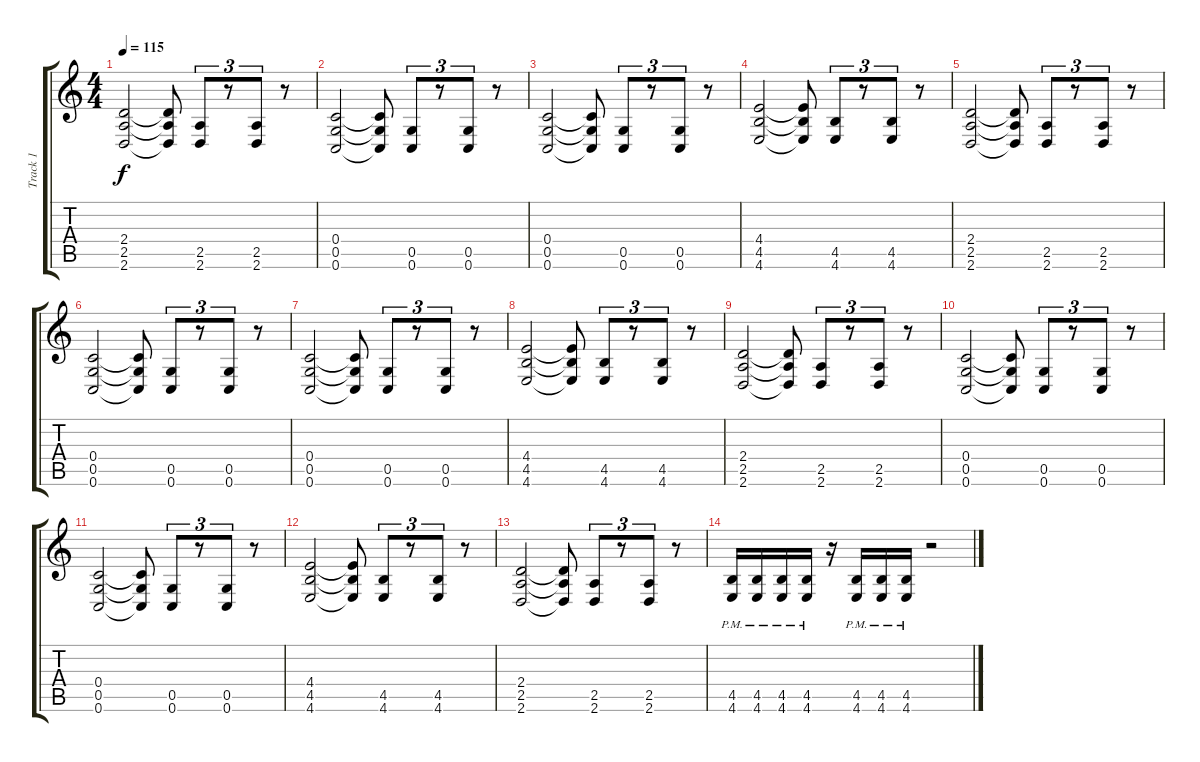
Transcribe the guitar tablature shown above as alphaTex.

\track ("Track 1" "Track 1") {instrument distortionguitar}
\staff {score tabs}
\tuning (D4 A3 F3 C3 G2 C2) {hide}
\ts (4 4)
\tempo 115
\clef g2
\ks c
(2.4 2.5 2.6).2{dy f} (2.4{t} 2.5{t} 2.6{t}).8 (2.5 2.6).8{tu (3 2)} r.8{tu (3 2)} (2.5 2.6).8{tu (3 2)} r.8 |
(0.4 0.5 0.6).2 (0.4{t} 0.5{t} 0.6{t}).8 (0.5 0.6).8{tu (3 2)} r.8{tu (3 2)} (0.5 0.6).8{tu (3 2)} r.8 |
(0.4 0.5 0.6).2 (0.4{t} 0.5{t} 0.6{t}).8 (0.5 0.6).8{tu (3 2)} r.8{tu (3 2)} (0.5 0.6).8{tu (3 2)} r.8 |
(4.4 4.5 4.6).2 (4.4{t} 4.5{t} 4.6{t}).8 (4.5 4.6).8{tu (3 2)} r.8{tu (3 2)} (4.5 4.6).8{tu (3 2)} r.8 |
(2.4 2.5 2.6).2 (2.4{t} 2.5{t} 2.6{t}).8 (2.5 2.6).8{tu (3 2)} r.8{tu (3 2)} (2.5 2.6).8{tu (3 2)} r.8 |
(0.4 0.5 0.6).2 (0.4{t} 0.5{t} 0.6{t}).8 (0.5 0.6).8{tu (3 2)} r.8{tu (3 2)} (0.5 0.6).8{tu (3 2)} r.8 |
(0.4 0.5 0.6).2 (0.4{t} 0.5{t} 0.6{t}).8 (0.5 0.6).8{tu (3 2)} r.8{tu (3 2)} (0.5 0.6).8{tu (3 2)} r.8 |
(4.4 4.5 4.6).2 (4.4{t} 4.5{t} 4.6{t}).8 (4.5 4.6).8{tu (3 2)} r.8{tu (3 2)} (4.5 4.6).8{tu (3 2)} r.8 |
(2.4 2.5 2.6).2 (2.4{t} 2.5{t} 2.6{t}).8 (2.5 2.6).8{tu (3 2)} r.8{tu (3 2)} (2.5 2.6).8{tu (3 2)} r.8 |
(0.4 0.5 0.6).2 (0.4{t} 0.5{t} 0.6{t}).8 (0.5 0.6).8{tu (3 2)} r.8{tu (3 2)} (0.5 0.6).8{tu (3 2)} r.8 |
(0.4 0.5 0.6).2 (0.4{t} 0.5{t} 0.6{t}).8 (0.5 0.6).8{tu (3 2)} r.8{tu (3 2)} (0.5 0.6).8{tu (3 2)} r.8 |
(4.4 4.5 4.6).2 (4.4{t} 4.5{t} 4.6{t}).8 (4.5 4.6).8{tu (3 2)} r.8{tu (3 2)} (4.5 4.6).8{tu (3 2)} r.8 |
(2.4 2.5 2.6).2 (2.4{t} 2.5{t} 2.6{t}).8 (2.5 2.6).8{tu (3 2)} r.8{tu (3 2)} (2.5 2.6).8{tu (3 2)} r.8 |
(4.5{pm} 4.6{pm}).16 (4.5{pm} 4.6{pm}).16 (4.5{pm} 4.6{pm}).16 (4.5{pm} 4.6{pm}).16 r.16 (4.5{pm} 4.6{pm}).16 (4.5{pm} 4.6{pm}).16 (4.5{pm} 4.6{pm}).16 r.2
